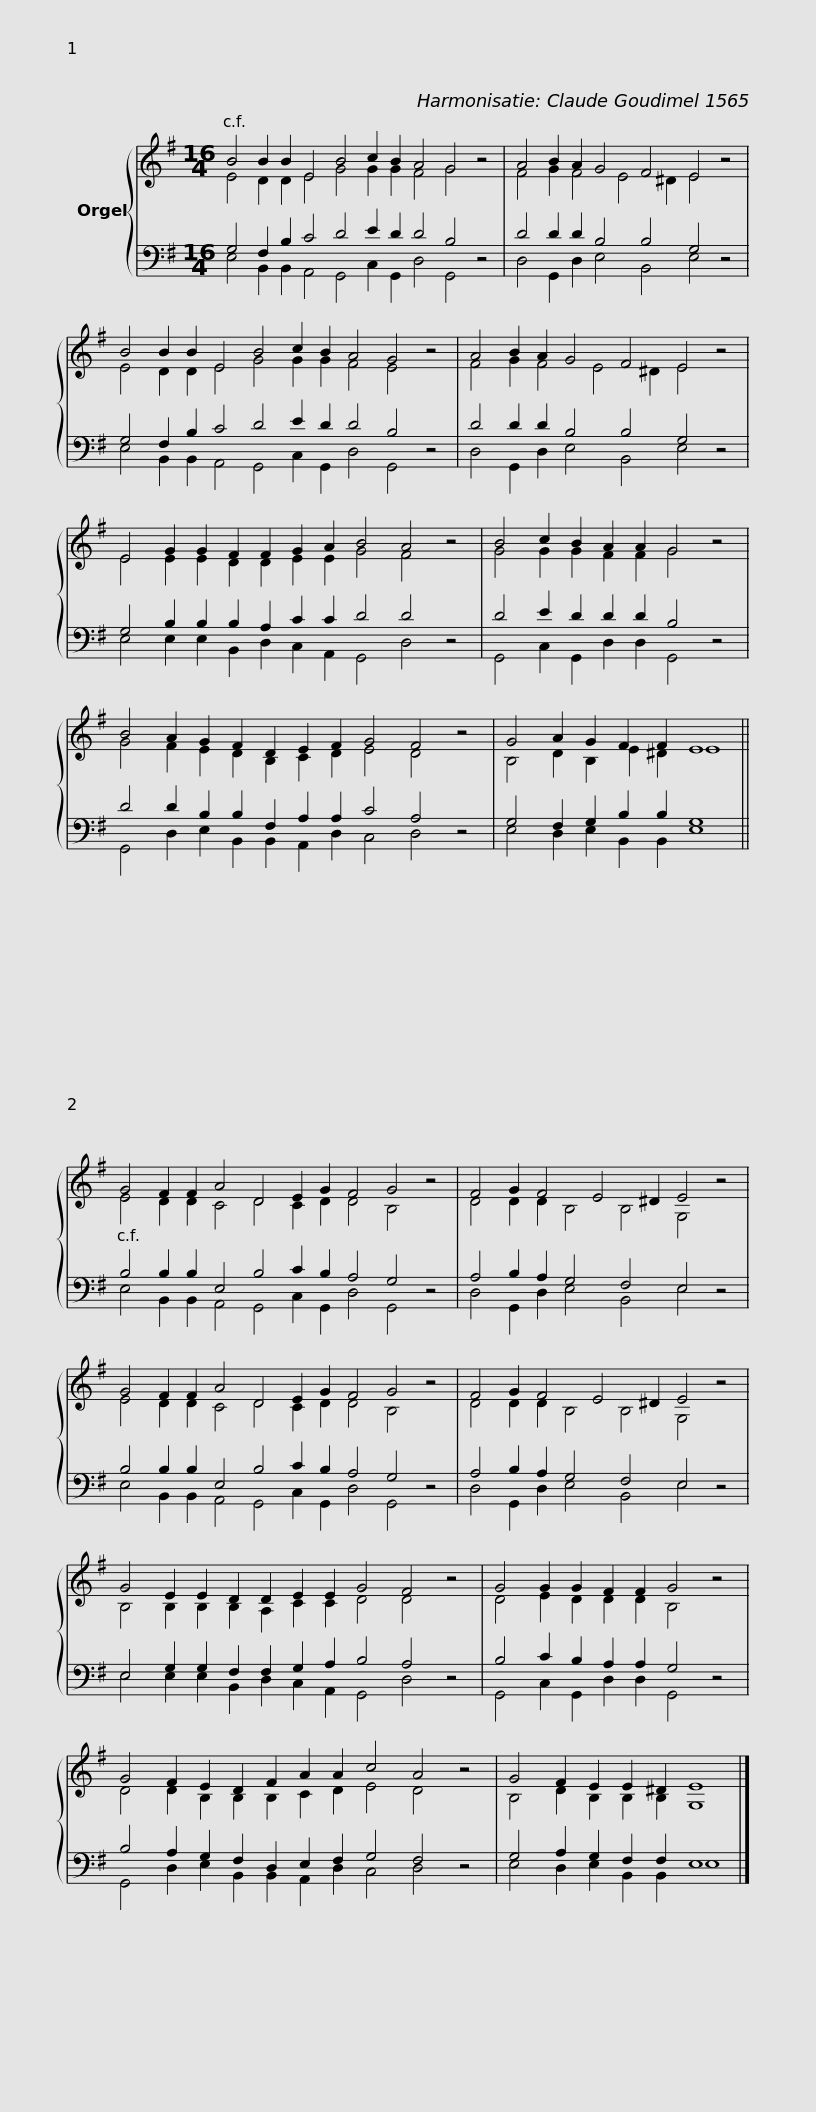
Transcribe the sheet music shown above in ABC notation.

X:1
%%score { ( 1 2 ) | ( 3 4 ) }
L:1/8
M:16/4
I:linebreak $
K:G
V:1 treble
V:2 treble
V:3 bass
V:4 bass
V:1
 B4 B2 B2 E4 B4 c2 B2 A4 G4 z4 |$ A4 B2 A2 G4 F4 E4 z4 |$ B4 B2 B2 E4 B4 c2 B2 A4 G4 z4 |$ A4 B2 A2 G4 F4 E4 z4 |$ E4 G2 G2 F2 F2 G2 A2 B4 A4 z4 |$ %5
 B4 c2 B2 A2 A2 G4 z4 |$ B4 A2 G2 F2 D2 E2 F2 G4 F4 z4 |$ G4 A2 G2 F2 F2 E8 ||$ G4 F2 F2 A4 D4 E2 G2 F4 G4 z4 |$ F4 G2 F4 E4 ^D2 E4 z4 |$ %10
 G4 F2 F2 A4 D4 E2 G2 F4 G4 z4 |$ F4 G2 F4 E4 ^D2 E4 z4 |$ G4 E2 E2 D2 D2 E2 E2 G4 F4 z4 |$ G4 G2 G2 F2 F2 G4 z4 |$ G4 F2 E2 D2 F2 A2 A2 c4 A4 z4 |$ %15
 G4 F2 E2 E2 ^D2 E8 |] %16
V:2
 E4 D2 D2 E4 G4 G2 G2 F4 G4 x4 |$ F4 G2 F4 E4 ^D2 E4 x4 |$ E4 D2 D2 E4 G4 G2 G2 F4 E4 x4 |$ F4 G2 F4 E4 ^D2 E4 x4 |$ E4 E2 E2 D2 D2 E2 E2 G4 F4 x4 |$ %5
 G4 G2 G2 F2 F2 G4 x4 |$ G4 F2 E2 D2 B,2 C2 D2 E4 D4 x4 |$ B,4 D2 B,2 E2 ^D2 E8 ||$ E4 D2 D2 C4 D4 C2 D2 D4 B,4 x4 |$ D4 D2 D2 B,4 B,4 G,4 x4 |$ %10
 E4 D2 D2 C4 D4 C2 D2 D4 B,4 x4 |$ D4 D2 D2 B,4 B,4 G,4 x4 |$ B,4 B,2 B,2 B,2 A,2 C2 C2 D4 D4 x4 |$ D4 E2 D2 D2 D2 B,4 x4 |$ D4 D2 B,2 B,2 B,2 C2 D2 E4 D4 x4 |$ %15
 B,4 D2 B,2 B,2 B,2 G,8 |] %16
V:3
 G,4 F,2 B,2 C4 D4 E2 D2 D4 B,4 z4 |$ D4 D2 D2 B,4 B,4 G,4 z4 |$ G,4 F,2 B,2 C4 D4 E2 D2 D4 B,4 z4 |$ D4 D2 D2 B,4 B,4 G,4 z4 |$ G,4 B,2 B,2 B,2 A,2 C2 C2 D4 D4 z4 |$ %5
 D4 E2 D2 D2 D2 B,4 z4 |$ D4 D2 B,2 B,2 F,2 A,2 A,2 C4 A,4 z4 |$ G,4 F,2 G,2 B,2 B,2 G,8 ||$ B,4 B,2 B,2 E,4 B,4 C2 B,2 A,4 G,4 z4 |$ A,4 B,2 A,2 G,4 F,4 E,4 z4 |$ %10
 B,4 B,2 B,2 E,4 B,4 C2 B,2 A,4 G,4 z4 |$ A,4 B,2 A,2 G,4 F,4 E,4 z4 |$ E,4 G,2 G,2 F,2 F,2 G,2 A,2 B,4 A,4 z4 |$ B,4 C2 B,2 A,2 A,2 G,4 z4 |$ B,4 A,2 G,2 F,2 D,2 E,2 F,2 G,4 F,4 z4 |$ %15
 G,4 A,2 G,2 F,2 F,2 E,8 |] %16
V:4
 E,4 B,,2 B,,2 A,,4 G,,4 C,2 G,,2 D,4 G,,4 x4 |$ D,4 G,,2 D,2 E,4 B,,4 E,4 x4 |$ E,4 B,,2 B,,2 A,,4 G,,4 C,2 G,,2 D,4 G,,4 x4 |$ D,4 G,,2 D,2 E,4 B,,4 E,4 x4 |$ E,4 E,2 E,2 B,,2 D,2 C,2 A,,2 G,,4 D,4 x4 |$ %5
 G,,4 C,2 G,,2 D,2 D,2 G,,4 x4 |$ G,,4 D,2 E,2 B,,2 B,,2 A,,2 D,2 C,4 D,4 x4 |$ E,4 D,2 E,2 B,,2 B,,2 E,8 ||$ E,4 B,,2 B,,2 A,,4 G,,4 C,2 G,,2 D,4 G,,4 x4 |$ D,4 G,,2 D,2 E,4 B,,4 E,4 x4 |$ %10
 E,4 B,,2 B,,2 A,,4 G,,4 C,2 G,,2 D,4 G,,4 x4 |$ D,4 G,,2 D,2 E,4 B,,4 E,4 x4 |$ E,4 E,2 E,2 B,,2 D,2 C,2 A,,2 G,,4 D,4 x4 |$ G,,4 C,2 G,,2 D,2 D,2 G,,4 x4 |$ G,,4 D,2 E,2 B,,2 B,,2 A,,2 D,2 C,4 D,4 x4 |$ %15
 E,4 D,2 E,2 B,,2 B,,2 E,8 |] %16
